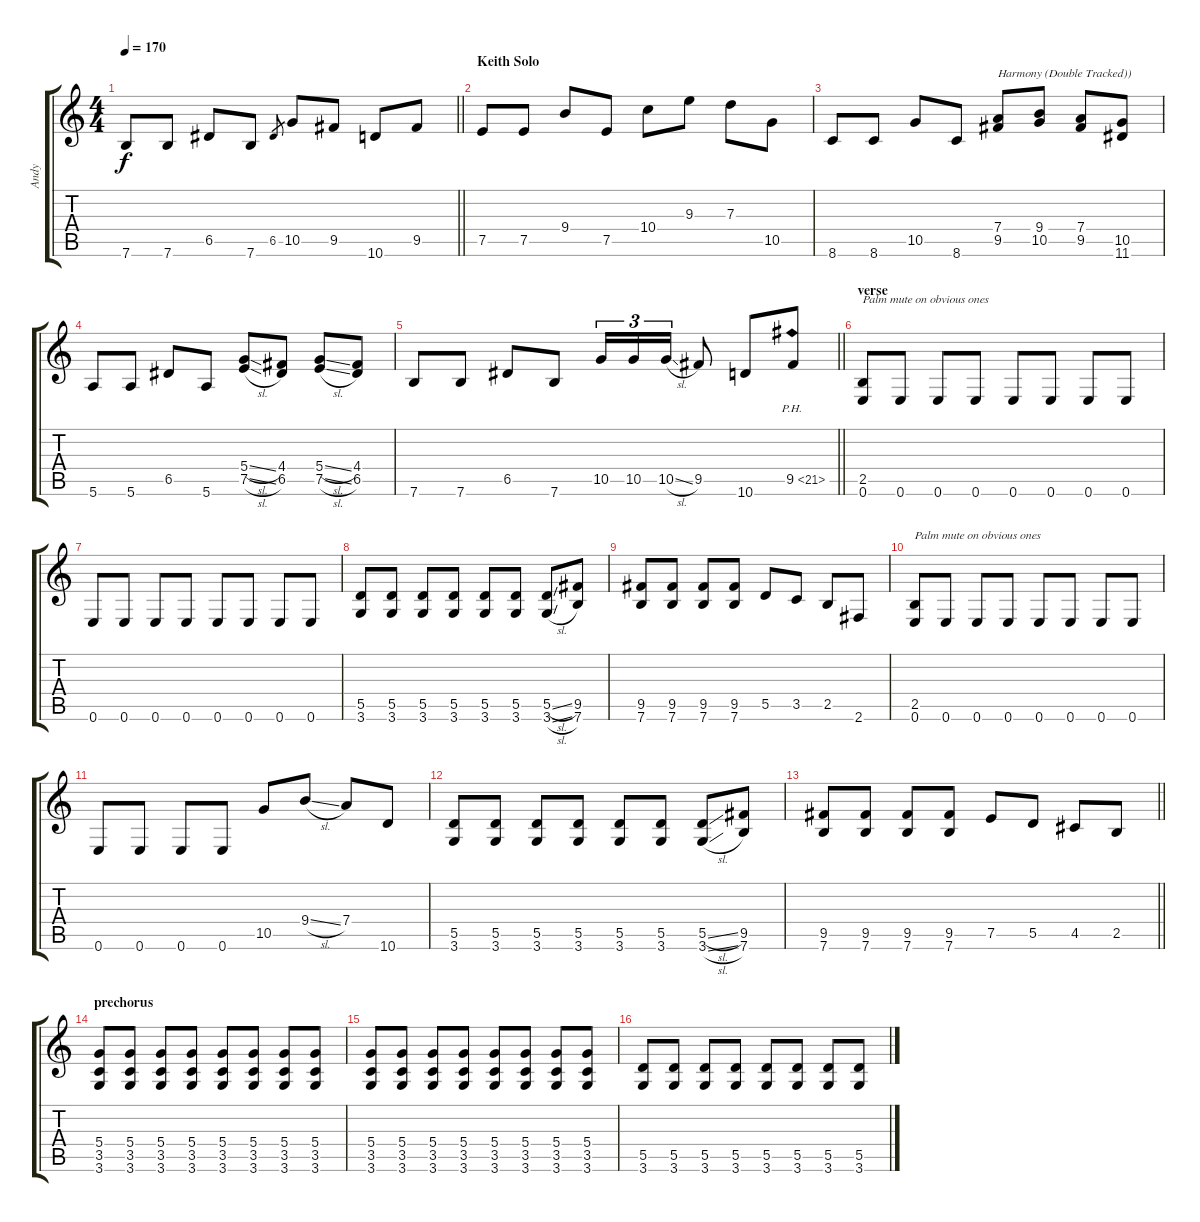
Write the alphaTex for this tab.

\track ("Andy" "Andy") {instrument overdrivenguitar}
\staff {score tabs}
\tuning (E4 B3 G3 D3 A2 E2) {hide}
\ts (4 4)
\tempo 170
\clef g2
\barLineRight lightlight
\ks c
7.6.8{dy f} 7.6.8 6.5.8 7.6.8 6.5.8{gr} 10.5.8 9.5.8 10.6.8 9.5.8 |
\section ("" "Keith Solo")
7.5.8 7.5.8 9.4.8 7.5.8 10.4.8 9.3.8 7.3.8 10.5.8 |
8.6.8 8.6.8 10.5.8 8.6.8 (7.4 9.5).8{txt "Harmony (Double Tracked))"} (9.4 10.5).8 (7.4 9.5).8 (10.5 11.6).8 |
5.6.8 5.6.8 6.5.8 5.6.8 (5.4{sl} 7.5{sl}).8 (4.4 6.5).8 (5.4{sl} 7.5{sl}).8 (4.4 6.5).8 |
\barLineRight lightlight
7.6.8 7.6.8 6.5.8 7.6.8 10.5.16{tu (3 2)} 10.5.16{tu (3 2)} 10.5{sl}.16{tu (3 2)} 9.5.8 10.6.8 9.5{ph 12}.8 |
\section ("" "verse")
(2.5 0.6).8{txt "Palm mute on obvious ones"} 0.6.8 0.6.8 0.6.8 0.6.8 0.6.8 0.6.8 0.6.8 |
0.6.8 0.6.8 0.6.8 0.6.8 0.6.8 0.6.8 0.6.8 0.6.8 |
(5.5 3.6).8 (5.5 3.6).8 (5.5 3.6).8 (5.5 3.6).8 (5.5 3.6).8 (5.5 3.6).8 (5.5{sl} 3.6{sl}).8 (9.5 7.6).8 |
(9.5 7.6).8 (9.5 7.6).8 (9.5 7.6).8 (9.5 7.6).8 5.5.8 3.5.8 2.5.8 2.6.8 |
(2.5 0.6).8{txt "Palm mute on obvious ones"} 0.6.8 0.6.8 0.6.8 0.6.8 0.6.8 0.6.8 0.6.8 |
0.6.8 0.6.8 0.6.8 0.6.8 10.5.8 9.4{sl}.8 7.4.8 10.6.8 |
(5.5 3.6).8 (5.5 3.6).8 (5.5 3.6).8 (5.5 3.6).8 (5.5 3.6).8 (5.5 3.6).8 (5.5{sl} 3.6{sl}).8 (9.5 7.6).8 |
\barLineRight lightlight
(9.5 7.6).8 (9.5 7.6).8 (9.5 7.6).8 (9.5 7.6).8 7.5.8 5.5.8 4.5.8 2.5.8 |
\section ("" "prechorus")
(5.4 3.5 3.6).8 (5.4 3.5 3.6).8 (5.4 3.5 3.6).8 (5.4 3.5 3.6).8 (5.4 3.5 3.6).8 (5.4 3.5 3.6).8 (5.4 3.5 3.6).8 (5.4 3.5 3.6).8 |
(5.4 3.5 3.6).8 (5.4 3.5 3.6).8 (5.4 3.5 3.6).8 (5.4 3.5 3.6).8 (5.4 3.5 3.6).8 (5.4 3.5 3.6).8 (5.4 3.5 3.6).8 (5.4 3.5 3.6).8 |
(5.5 3.6).8 (5.5 3.6).8 (5.5 3.6).8 (5.5 3.6).8 (5.5 3.6).8 (5.5 3.6).8 (5.5 3.6).8 (5.5 3.6).8
